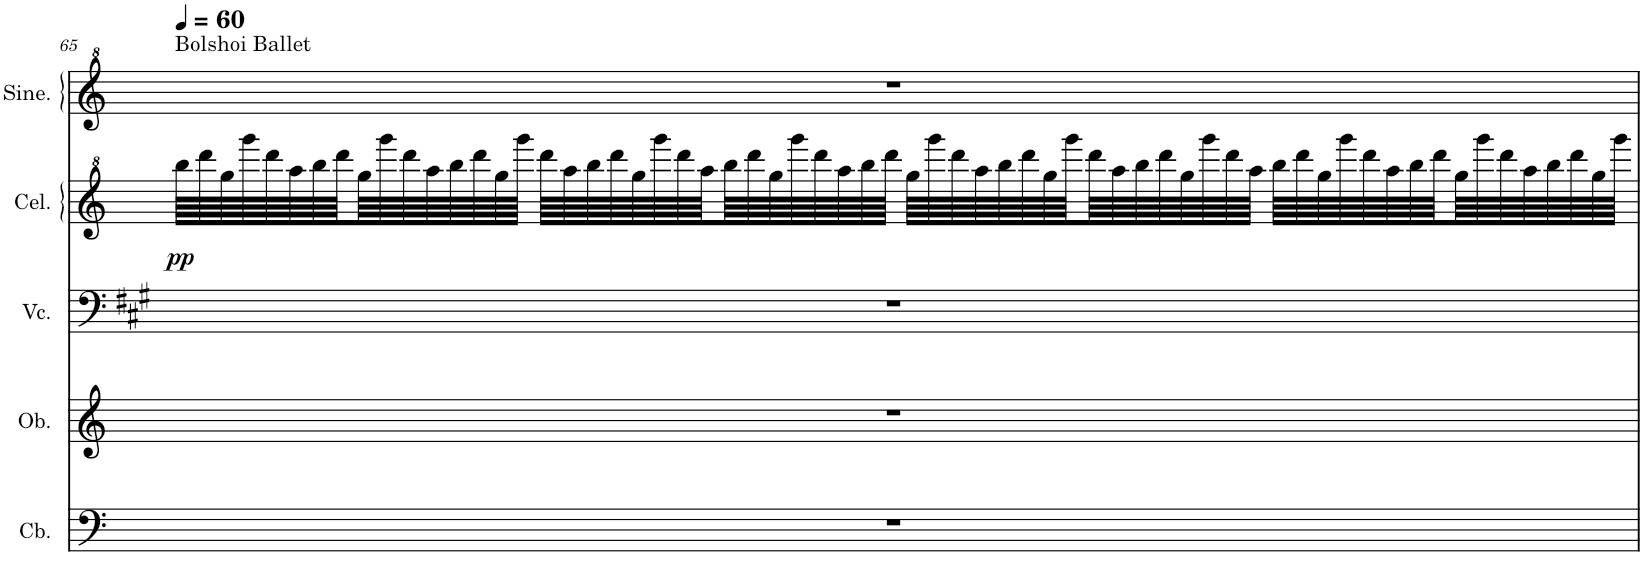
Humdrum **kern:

**kern	**kern	**kern	**kern	**dynam	**kern
*part5	*part4	*part3	*part2	*part2	*part1
*staff5	*staff4	*staff3	*staff2	*staff2	*staff1
*I"Contrabass	*I"Oboe	*I"Violoncello	*I"Celesta	*	*I"Sine Synthesiser
*I'Cb.	*I'Ob.	*I'Vc.	*I'Cel.	*	*I'Sine.
!!LO:PB:g=z
*clefF4	*clefG2	*clefF4	*clefG^2	*	*clefG^2
*Trd7c12	*	*	*Trd-7c-12	*	*
*k[]	*k[]	*k[f#c#g#]	*k[]	*	*k[]
*M4/4	*M4/4	*M4/4	*M4/4	*	*M4/4
*MM60	*MM60	*MM60	*MM60	*	*MM60
=65	=65	=65	=65	=65	=65
!	!	!	!	!	!LO:TX:a:t=Bolshoi Ballet
!	!	!	!	!LO:DY:b	!
1r	1r	1r	64bbb\LLLL	pp	1r
.	.	.	64dddd\	.	.
.	.	.	64ggg\	.	.
.	.	.	64gggg\	.	.
.	.	.	64dddd\	.	.
.	.	.	64aaa\	.	.
.	.	.	64bbb\	.	.
.	.	.	64dddd\	.	.
.	.	.	64ggg\	.	.
.	.	.	64gggg\	.	.
.	.	.	64dddd\	.	.
.	.	.	64aaa\	.	.
.	.	.	64bbb\	.	.
.	.	.	64dddd\	.	.
.	.	.	64ggg\	.	.
.	.	.	64gggg\JJJJ	.	.
.	.	.	64dddd\LLLL	.	.
.	.	.	64aaa\	.	.
.	.	.	64bbb\	.	.
.	.	.	64dddd\	.	.
.	.	.	64ggg\	.	.
.	.	.	64gggg\	.	.
.	.	.	64dddd\	.	.
.	.	.	64aaa\	.	.
.	.	.	64bbb\	.	.
.	.	.	64dddd\	.	.
.	.	.	64ggg\	.	.
.	.	.	64gggg\	.	.
.	.	.	64dddd\	.	.
.	.	.	64aaa\	.	.
.	.	.	64bbb\	.	.
.	.	.	64dddd\JJJJ	.	.
.	.	.	64ggg\LLLL	.	.
.	.	.	64gggg\	.	.
.	.	.	64dddd\	.	.
.	.	.	64aaa\	.	.
.	.	.	64bbb\	.	.
.	.	.	64dddd\	.	.
.	.	.	64ggg\	.	.
.	.	.	64gggg\	.	.
.	.	.	64dddd\	.	.
.	.	.	64aaa\	.	.
.	.	.	64bbb\	.	.
.	.	.	64dddd\	.	.
.	.	.	64ggg\	.	.
.	.	.	64gggg\	.	.
.	.	.	64dddd\	.	.
.	.	.	64aaa\JJJJ	.	.
.	.	.	64bbb\LLLL	.	.
.	.	.	64dddd\	.	.
.	.	.	64ggg\	.	.
.	.	.	64gggg\	.	.
.	.	.	64dddd\	.	.
.	.	.	64aaa\	.	.
.	.	.	64bbb\	.	.
.	.	.	64dddd\	.	.
.	.	.	64ggg\	.	.
.	.	.	64gggg\	.	.
.	.	.	64dddd\	.	.
.	.	.	64aaa\	.	.
.	.	.	64bbb\	.	.
.	.	.	64dddd\	.	.
.	.	.	64ggg\	.	.
.	.	.	64gggg\JJJJ	.	.
=	=	=	=	=	=
*-	*-	*-	*-	*-	*-
